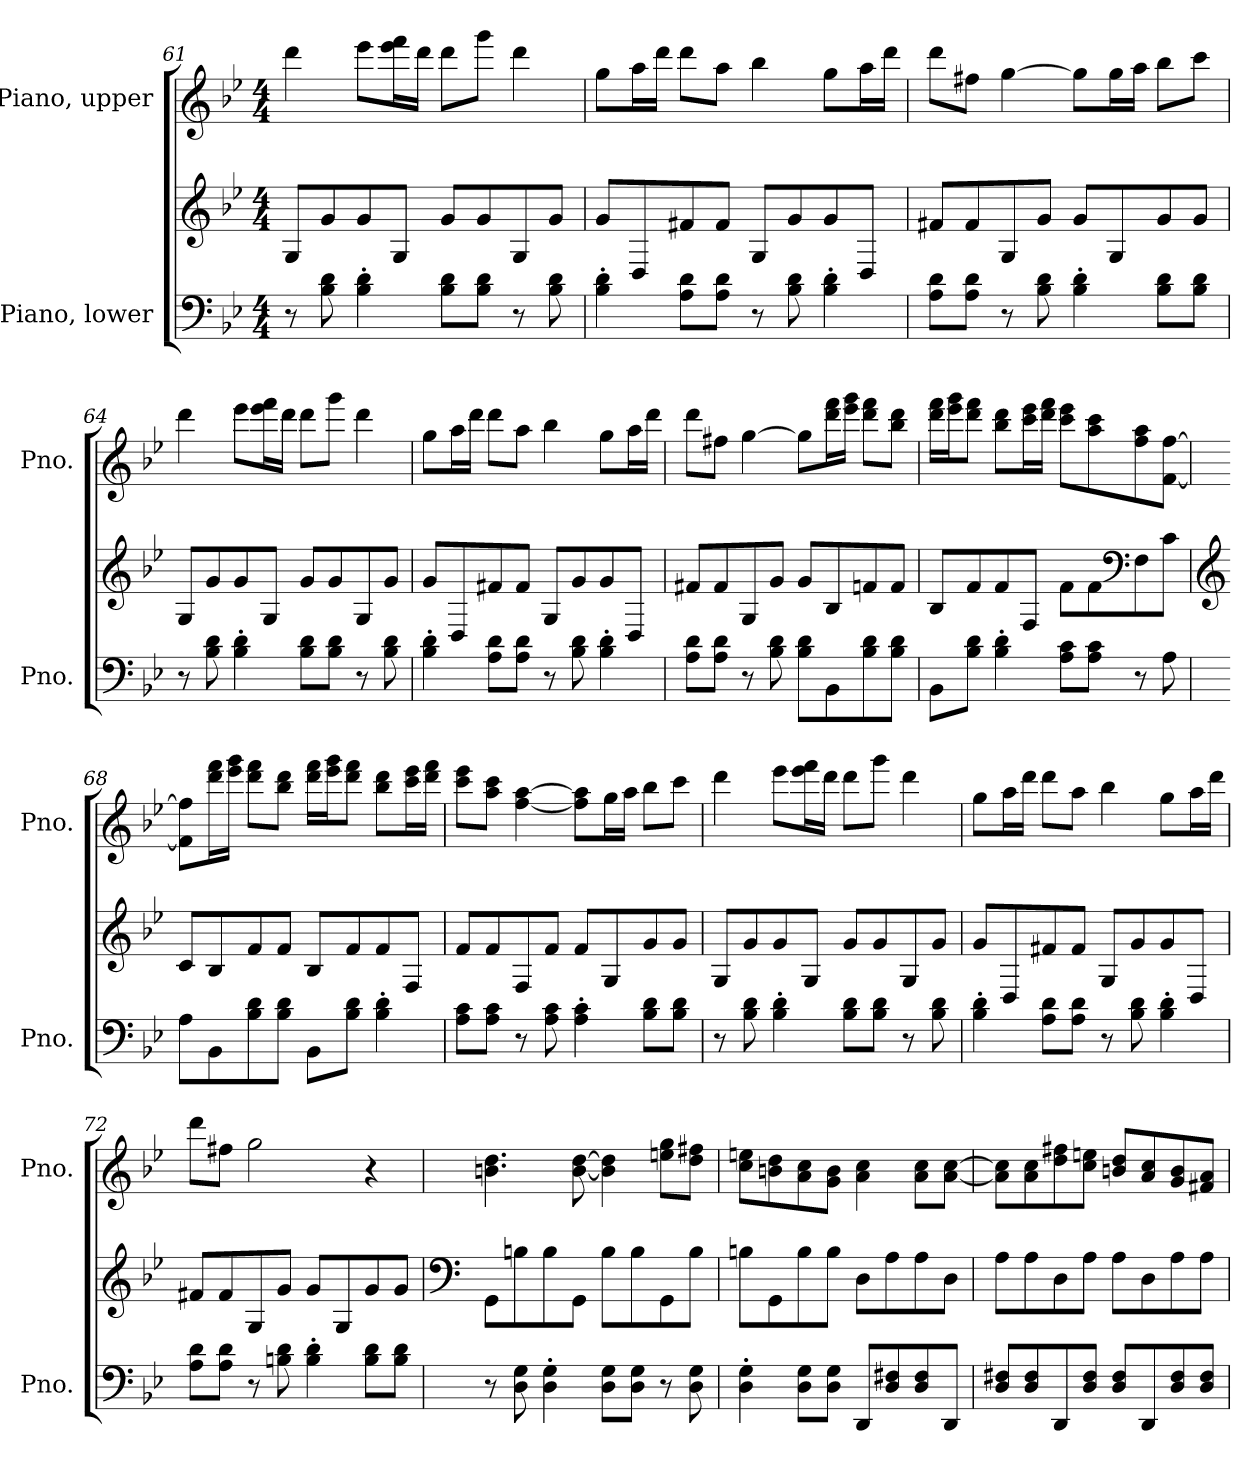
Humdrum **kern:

**kern	**kern	**kern
*part2	*part2	*part1
*staff3	*staff2	*staff1
*I"Piano, lower	*	*I"Piano, upper
*I'Pno.	*	*I'Pno.
!!LO:LB:g=z
*clefF4	*clefG2	*clefG2
*k[b-e-]	*k[b-e-]	*k[b-e-]
*M4/4	*M4/4	*M4/4
=61	=61	=61
8r	8G/L	4ddd\
8B-\ 8d\	8g/	.
4B-\' 4d\'	8g/	8eee-\L
.	8G/J	16eee-\ 16fff\L
.	.	16ddd\JJ
8B-\ 8d\L	8g/L	8ddd\L
8B-\ 8d\J	8g/	8ggg\J
8r	8G/	4ddd\
8B-\ 8d\	8g/J	.
=62	=62	=62
4B-\' 4d\'	8g/L	8gg\L
.	8D/	16aa\L
.	.	16ddd\JJ
8A\ 8d\L	8f#X/	8ddd\L
8A\ 8d\J	8f#/J	8aa\J
8r	8G/L	4bb-\
8B-\ 8d\	8g/	.
4B-\' 4d\'	8g/	8gg\L
.	8D/J	16aa\L
.	.	16ddd\JJ
=63	=63	=63
8A\ 8d\L	8f#X/L	8ddd\L
8A\ 8d\J	8f#/	8ff#X\J
8r	8G/	[4gg\
8B-\ 8d\	8g/J	.
4B-\' 4d\'	8g/L	8gg\L]
.	8G/	16gg\L
.	.	16aa\JJ
8B-\ 8d\L	8g/	8bb-\L
8B-\ 8d\J	8g/J	8ccc\J
!!LO:PB:g=z
=64	=64	=64
8r	8G/L	4ddd\
8B-\ 8d\	8g/	.
4B-\' 4d\'	8g/	8eee-\L
.	8G/J	16eee-\ 16fff\L
.	.	16ddd\JJ
8B-\ 8d\L	8g/L	8ddd\L
8B-\ 8d\J	8g/	8ggg\J
8r	8G/	4ddd\
8B-\ 8d\	8g/J	.
=65	=65	=65
4B-\' 4d\'	8g/L	8gg\L
.	8D/	16aa\L
.	.	16ddd\JJ
8A\ 8d\L	8f#X/	8ddd\L
8A\ 8d\J	8f#/J	8aa\J
8r	8G/L	4bb-\
8B-\ 8d\	8g/	.
4B-\' 4d\'	8g/	8gg\L
.	8D/J	16aa\L
.	.	16ddd\JJ
=66	=66	=66
8A\ 8d\L	8f#X/L	8ddd\L
8A\ 8d\J	8f#/	8ff#X\J
8r	8G/	[4gg\
8B-\ 8d\	8g/J	.
8B-\ 8d\L	8g/L	8gg\L]
8BB-\	8B-/	16ddd\ 16fff\L
.	.	16eee-\ 16ggg\JJ
8B-\ 8d\	8fn/	8ddd\ 8fff\L
8B-\ 8d\J	8f/J	8bb-\ 8ddd\J
!!LO:LB:g=z
=67	=67	=67
8BB-\L	8B-/L	16ddd\ 16fff\LL
.	.	16eee-\ 16ggg\J
8B-\ 8d\J	8f/	8ddd\ 8fff\J
4B-\' 4d\'	8f/	8bb-\ 8ddd\L
.	8F/J	16ccc\ 16eee-\L
.	.	16ddd\ 16fff\JJ
8A\ 8c\L	8f\L	8ccc\ 8eee-\L
8A\ 8c\J	8f\	8aa\ 8ccc\
*	*clefF4	*
8r	8F\	8ff\ 8aa\
8A\	8c\J	[8f\ [8ff\J
=68	=68	=68
*	*clefG2	*
8A\L	8c/L	8f\] 8ff\]L
8BB-\	8B-/	16ddd\ 16fff\L
.	.	16eee-\ 16ggg\JJ
8B-\ 8d\	8f/	8ddd\ 8fff\L
8B-\ 8d\J	8f/J	8bb-\ 8ddd\J
8BB-\L	8B-/L	16ddd\ 16fff\LL
.	.	16eee-\ 16ggg\J
8B-\ 8d\J	8f/	8ddd\ 8fff\J
4B-\' 4d\'	8f/	8bb-\ 8ddd\L
.	8F/J	16ccc\ 16eee-\L
.	.	16ddd\ 16fff\JJ
!!LO:LB:g=z
=69	=69	=69
8A\ 8c\L	8f/L	8ccc\ 8eee-\L
8A\ 8c\J	8f/	8aa\ 8ccc\J
8r	8F/	[4ff\ [4aa\
8A\ 8c\	8f/J	.
4A\' 4c\'	8f/L	8ff\] 8aa\]L
.	8G/	16gg\L
.	.	16aa\JJ
8B-\ 8d\L	8g/	8bb-\L
8B-\ 8d\J	8g/J	8ccc\J
=70	=70	=70
8r	8G/L	4ddd\
8B-\ 8d\	8g/	.
4B-\' 4d\'	8g/	8eee-\L
.	8G/J	16eee-\ 16fff\L
.	.	16ddd\JJ
8B-\ 8d\L	8g/L	8ddd\L
8B-\ 8d\J	8g/	8ggg\J
8r	8G/	4ddd\
8B-\ 8d\	8g/J	.
=71	=71	=71
4B-\' 4d\'	8g/L	8gg\L
.	8D/	16aa\L
.	.	16ddd\JJ
8A\ 8d\L	8f#X/	8ddd\L
8A\ 8d\J	8f#/J	8aa\J
8r	8G/L	4bb-\
8B-\ 8d\	8g/	.
4B-\' 4d\'	8g/	8gg\L
.	8D/J	16aa\L
.	.	16ddd\JJ
!!LO:LB:g=z
=72	=72	=72
8A\ 8d\L	8f#X/L	8ddd\L
8A\ 8d\J	8f#/	8ff#X\J
8r	8G/	2gg\
8Bn\ 8d\	8g/J	.
4B\' 4d\'	8g/L	.
.	8G/	.
8B\ 8d\L	8g/	4r
8B\ 8d\J	8g/J	.
=73	=73	=73
*	*clefF4	*
8r	8GG\L	4.bn\ 4.dd\
8D\ 8G\	8Bn\	.
4D\' 4G\'	8B\	.
.	8GG\J	[8b\ [8dd\
8D\ 8G\L	8B\L	4b\] 4dd\]
8D\ 8G\J	8B\	.
8r	8GG\	8een\ 8gg\L
8D\ 8G\	8B\J	8dd\ 8ff#X\J
=74	=74	=74
4D\' 4G\'	8Bn\L	8cc\ 8een\L
.	8GG\	8bn\ 8dd\
8D\ 8G\L	8B\	8a\ 8cc\
8D\ 8G\J	8B\J	8g\ 8b\J
8DD/L	8D\L	4a\ 4cc\
8D/ 8F#X/	8A\	.
8D/ 8F#/	8A\	8a\ 8cc\L
8DD/J	8D\J	[8a\ [8cc\J
!!LO:PB:g=z
=75	=75	=75
8D/ 8F#X/L	8A\L	8a\] 8cc\]L
8D/ 8F#/	8A\	8a\ 8cc\
8DD/	8D\	8dd\ 8ff#X\
8D/ 8F#/J	8A\J	8cc\ 8een\J
8D/ 8F#/L	8A\L	8bn/ 8dd/L
8DD/	8D\	8a/ 8cc/
8D/ 8F#/	8A\	8g/ 8b/
8D/ 8F#/J	8A\J	8f#X/ 8a/J
=	=	=
*-	*-	*-
